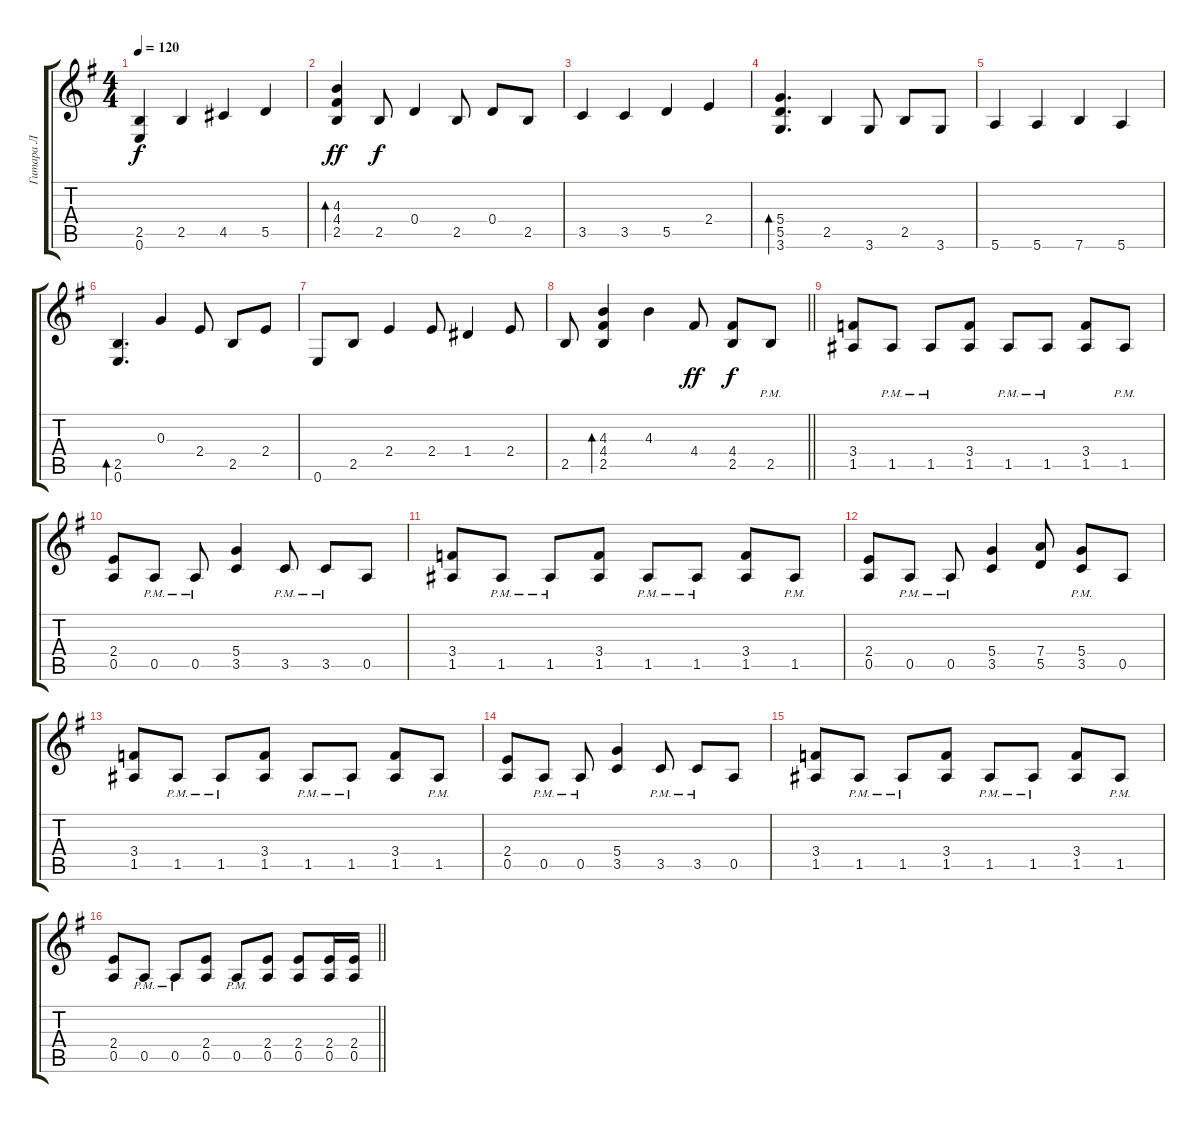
\track ("Гитара Л" "Гитара Л") {instrument acousticguitarsteel}
\staff {score tabs}
\tuning (E4 B3 G3 D3 A2 E2) {hide}
\ts (4 4)
\tempo 120
\clef g2
\ks eminor
(2.5 0.6).4{dy f} 2.5.4 4.5.4 5.5.4 |
(4.3 4.4 2.5).4{bd 480 dy ff} 2.5.8{dy f} 0.4.4 2.5.8 0.4.8 2.5.8 |
3.5.4 3.5.4 5.5.4 2.4.4 |
(5.4 5.5 3.6).4{d bd 240} 2.5.4 3.6.8 2.5.8 3.6.8 |
5.6.4 5.6.4 7.6.4 5.6.4 |
(2.5 0.6).4{d bd 240} 0.3.4 2.4.8 2.5.8 2.4.8 |
0.6.8 2.5.8 2.4.4 2.4.8 1.4.4 2.4.8 |
\barLineRight lightlight
2.5.8 (4.3 4.4 2.5).4{bd 480} 4.3.4 4.4.8{dy ff} (4.4 2.5).8{dy f} 2.5{pm}.8 |
\section ("" " ")
(3.4 1.5).8 1.5{pm}.8 1.5{pm}.8 (3.4 1.5).8 1.5{pm}.8 1.5{pm}.8 (3.4 1.5).8 1.5{pm}.8 |
(2.4 0.5).8 0.5{pm}.8 0.5{pm}.8 (5.4 3.5).4 3.5{pm}.8 3.5{pm}.8 0.5.8 |
(3.4 1.5).8 1.5{pm}.8 1.5{pm}.8 (3.4 1.5).8 1.5{pm}.8 1.5{pm}.8 (3.4 1.5).8 1.5{pm}.8 |
(2.4 0.5).8 0.5{pm}.8 0.5{pm}.8 (5.4 3.5).4 (7.4 5.5).8 (5.4 3.5{pm}).8 0.5.8 |
(3.4 1.5).8 1.5{pm}.8 1.5{pm}.8 (3.4 1.5).8 1.5{pm}.8 1.5{pm}.8 (3.4 1.5).8 1.5{pm}.8 |
(2.4 0.5).8 0.5{pm}.8 0.5{pm}.8 (5.4 3.5).4 3.5{pm}.8 3.5{pm}.8 0.5.8 |
(3.4 1.5).8 1.5{pm}.8 1.5{pm}.8 (3.4 1.5).8 1.5{pm}.8 1.5{pm}.8 (3.4 1.5).8 1.5{pm}.8 |
\barLineRight lightlight
(2.4 0.5).8 0.5{pm}.8 0.5{pm}.8 (2.4 0.5).8 0.5{pm}.8 (2.4 0.5).8 (2.4 0.5).8 (2.4 0.5).16 (2.4 0.5).16
